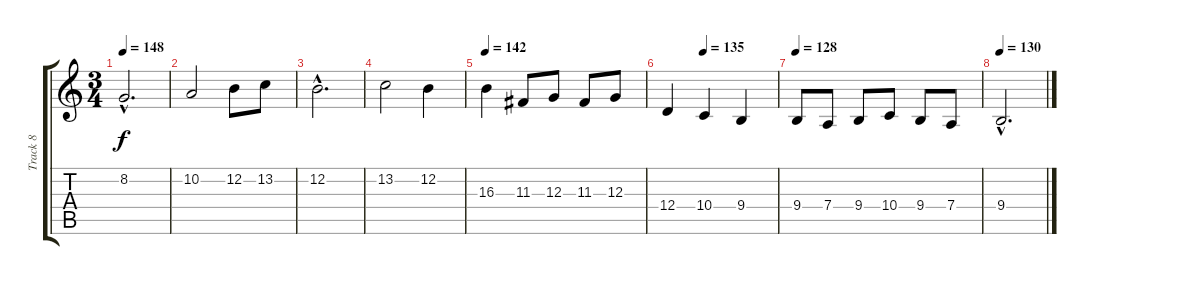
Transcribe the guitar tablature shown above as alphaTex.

\track ("Track 8" "Track 8") {instrument englishhorn}
\staff {score tabs}
\tuning (E4 B3 G3 D3 A2 E2) {hide}
\ts (3 4)
\tempo 148
\clef g2
\ks c
8.2{hac}.2{d dy f} |
10.2.2 12.2.8 13.2.8 |
12.2{hac}.2{d} |
13.2.2 12.2.4 |
\tempo 142
16.3.4 11.3.8 12.3.8 11.3.8 12.3.8 |
\tempo (135 0.3333333333333333)
12.4.4 10.4.4 9.4.4 |
\tempo 128
9.4.8 7.4.8 9.4.8 10.4.8 9.4.8 7.4.8 |
\tempo 130
9.4{hac}.2{d}
